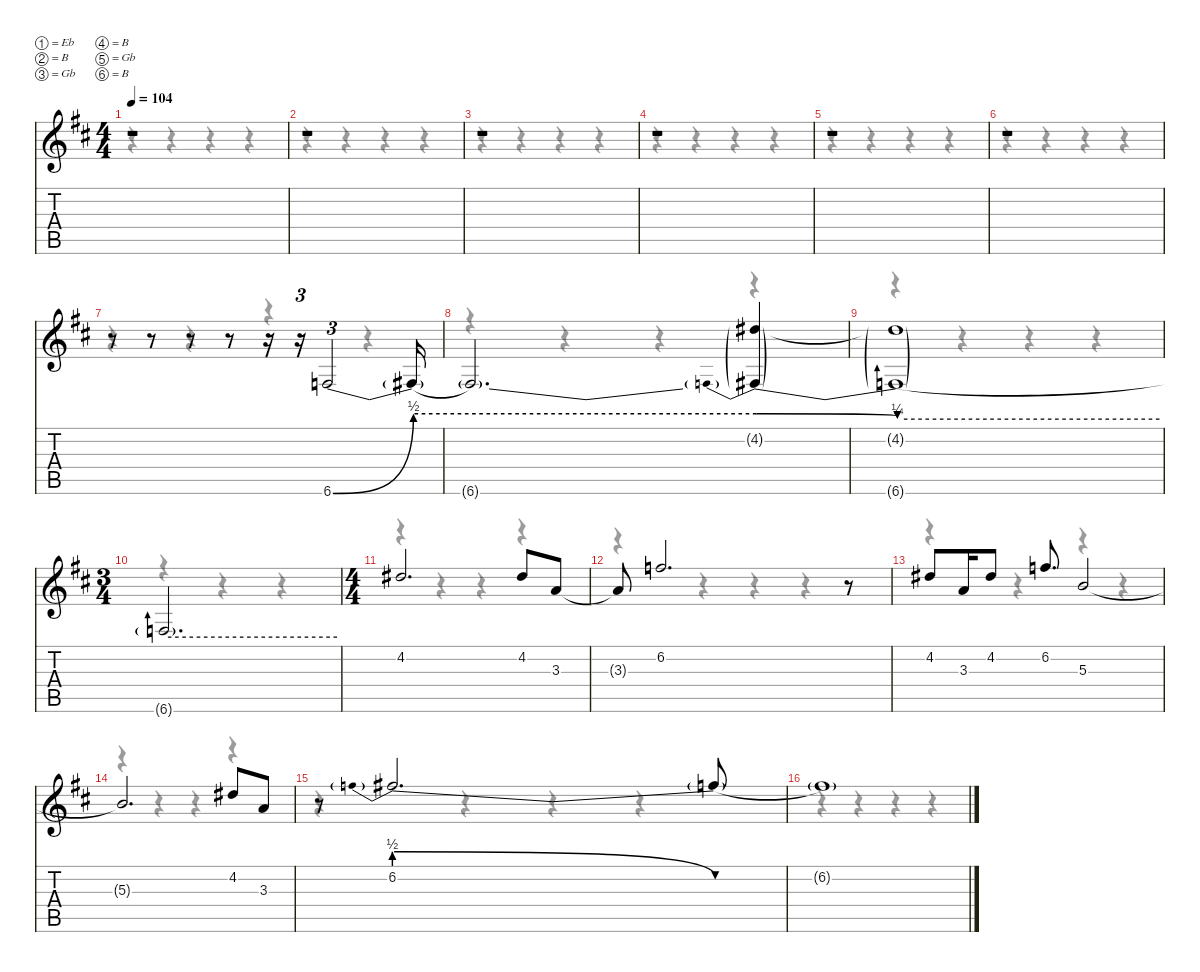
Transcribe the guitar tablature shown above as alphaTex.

\defaultSystemsLayout 4
\hideDynamics
\bracketExtendMode nobrackets
\singleTrackTrackNamePolicy hidden
\multiTrackTrackNamePolicy hidden
\firstSystemTrackNameMode fullname
\otherSystemsTrackNameOrientation horizontal
\track ("Solo/ Add. Guitar" "od.guit.") {mute instrument overdrivenguitar}
\staff {score tabs}
\tuning (Eb4 B3 Gb3 B2 Gb2 B1)
\voice
\ts (4 4)
\tempo 104
\clef g2
\ks bminor
r.1{dy mp beam Up} |
r.1{beam Up} |
r.1{beam Up} |
r.1{beam Up} |
r.1{beam Up} |
r.1{beam Up} |
r.8{beam Up} r.8{beam Up} r.8{beam Up} r.8{beam Up} r.16{beam Up} r.16{tu (3 2) beam Up} 6.6{be (bend 0 0 60 2) acc forcenatural}.2{tu (3 2) dy pp beam Up} 6.6{be (hold 0 2 60 2) t}.16{dy mf beam Up} |
6.6{t}.2{d beam Up} (4.2{g acc #} 6.6{be (prebendrelease 0 2 60 1) t}).4{beam Up} |
(4.2{g t acc #} 6.6{be (hold 0 1 60 1) t acc forcenatural}).1{beam Up} |
\ts (3 4)
\beaming (8 2 2 2)
6.6{be (hold 0 1 60 1) t acc forcenatural}.2{d dy pp beam Up} |
\ts (4 4)
\beaming (8 2 2 2 2)
4.2{acc #}.2{d dy f beam Up} 4.2{acc #}.8{beam Up} 3.3{acc forcenatural}.8{beam Up} |
3.3{t acc forcenatural}.8{beam Up} 6.2{acc forcenatural}.2{d beam Up} r.8{beam Up} |
4.2{acc #}.8{beam Up} 3.3{acc forcenatural}.16{beam Up} 4.2{acc #}.8{beam Up} 6.2{acc forcenatural}.8{d beam Up} 5.3{acc forcenatural}.2{beam Up} |
5.3{t acc forcenatural}.2{d beam Up} 4.2{acc #}.8{beam Up} 3.3{acc forcenatural}.8{beam Up} |
r.8{beam Up} 6.2{be (prebendrelease 0 2 60 0)}.2{d beam Up} 6.2{be (hold 0 0 60 0) t acc forcenatural}.8{beam Up} |
6.2{t acc forcenatural}.1{beam Up}
\voice
\clef g2
\ottava regular
\simile none
\ks bminor
r.4{dy mf beam Down} r.4{beam Down} r.4{beam Down} r.4{beam Down} |
r.4{beam Down} r.4{beam Down} r.4{beam Down} r.4{beam Down} |
r.4{beam Down} r.4{beam Down} r.4{beam Down} r.4{beam Down} |
r.4{beam Down} r.4{beam Down} r.4{beam Down} r.4{beam Down} |
r.4{beam Down} r.4{beam Down} r.4{beam Down} r.4{beam Down} |
r.4{beam Down} r.4{beam Down} r.4{beam Down} r.4{beam Down} |
r.4{beam Down} r.4{beam Down} r.4{beam Down} r.4{beam Down} |
r.4{beam Down} r.4{beam Down} r.4{beam Down} r.4{beam Down} |
r.4{beam Down} r.4{beam Down} r.4{beam Down} r.4{beam Down} |
r.4{beam Down} r.4{beam Down} r.4{beam Down} |
r.4{beam Down} r.4{beam Down} r.4{beam Down} r.4{beam Down} |
r.4{beam Down} r.4{beam Down} r.4{beam Down} r.4{beam Down} |
r.4{beam Down} r.4{beam Down} r.4{beam Down} r.4{beam Down} |
r.4{beam Down} r.4{beam Down} r.4{beam Down} r.4{beam Down} |
r.4{beam Down} r.4{beam Down} r.4{beam Down} r.4{beam Down} |
r.4{beam Down} r.4{beam Down} r.4{beam Down} r.4{beam Down}
